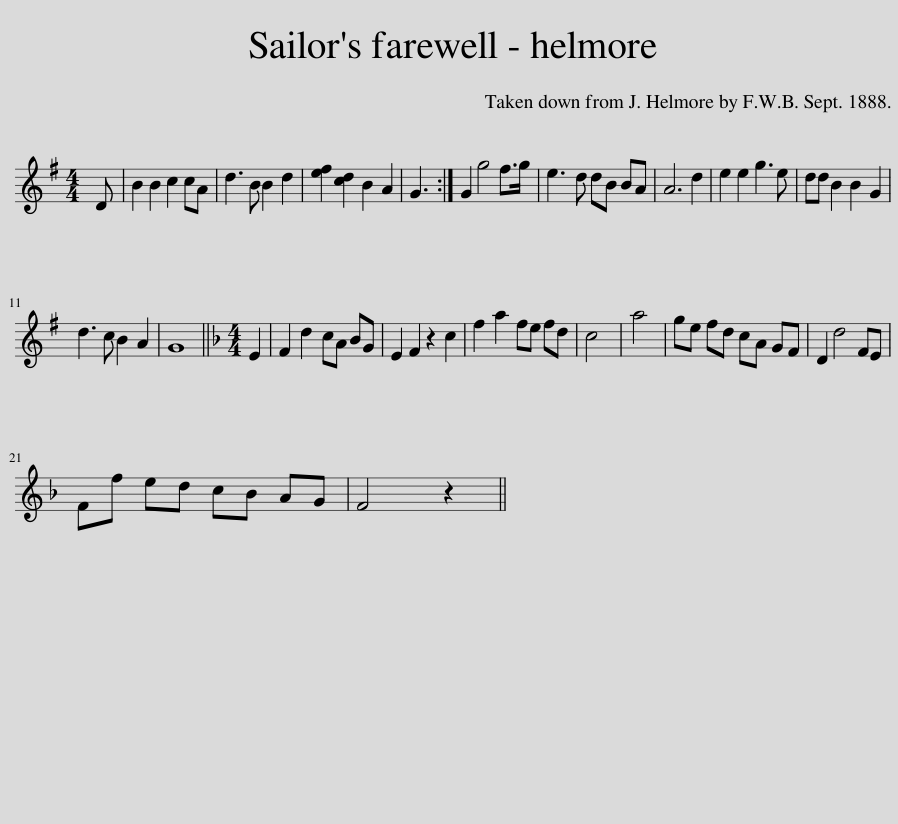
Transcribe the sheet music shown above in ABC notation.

X:1
L:1/8
M:4/4
I:linebreak $
K:G
V:1 treble
V:1
 D | B2 B2 c2 cA | d3 B B2 d2 | [ef]2 [cd]2 B2 A2 | G3 :| %5
 G2 g4 f>g | e3 d dB BA | A6 d2 | e2 e2 g3 e | dd B2 B2 G2 |$ %10
 d3 c B2 A2 | G8 ||[K:F][M:4/4] E2 | F2 d2 cA BG | E2 F2 z2 c2 | %15
 f2 a2 fe fd | c4 | a4 | ge fd cA GF | D2 d4 FE |$ %20
 Ff ed cB AG | F4 z2 || %22
